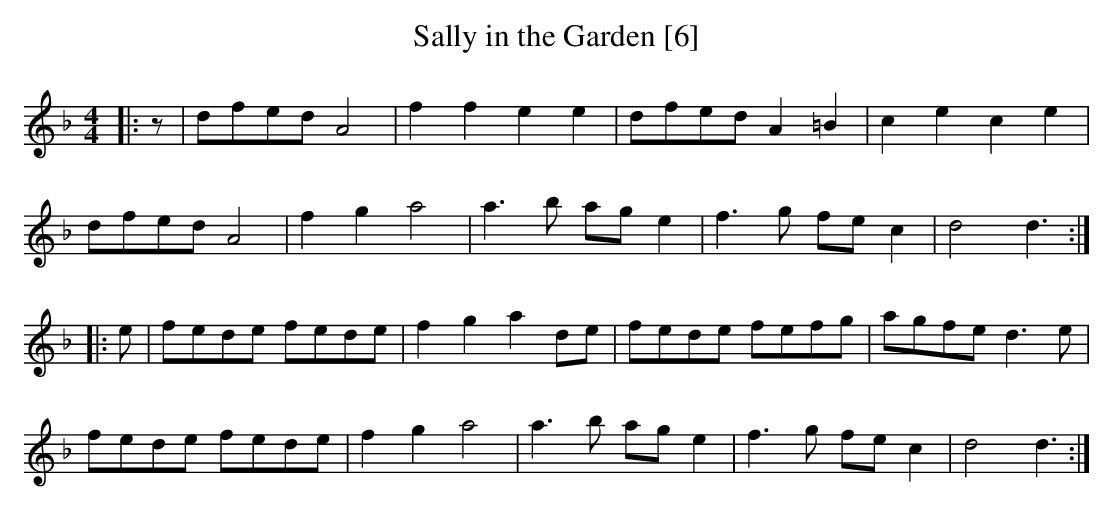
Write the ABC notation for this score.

X:1
T:Sally in the Garden [6]
M:4/4
L:1/8
K:Dmin
|: z | dfed A4 | f2f2 e2e2 | dfed A2=B2| c2e2 c2e2 |
dfed A4 | f2g2 a4 | a3b age2 | f3g fec2 | d4 d3 :|
|: e | fede fede | f2g2 a2de | fede fefg | agfe d3e |
fede fede | f2g2 a4 | a3b age2 | f3g fec2 | d4 d3 :|
